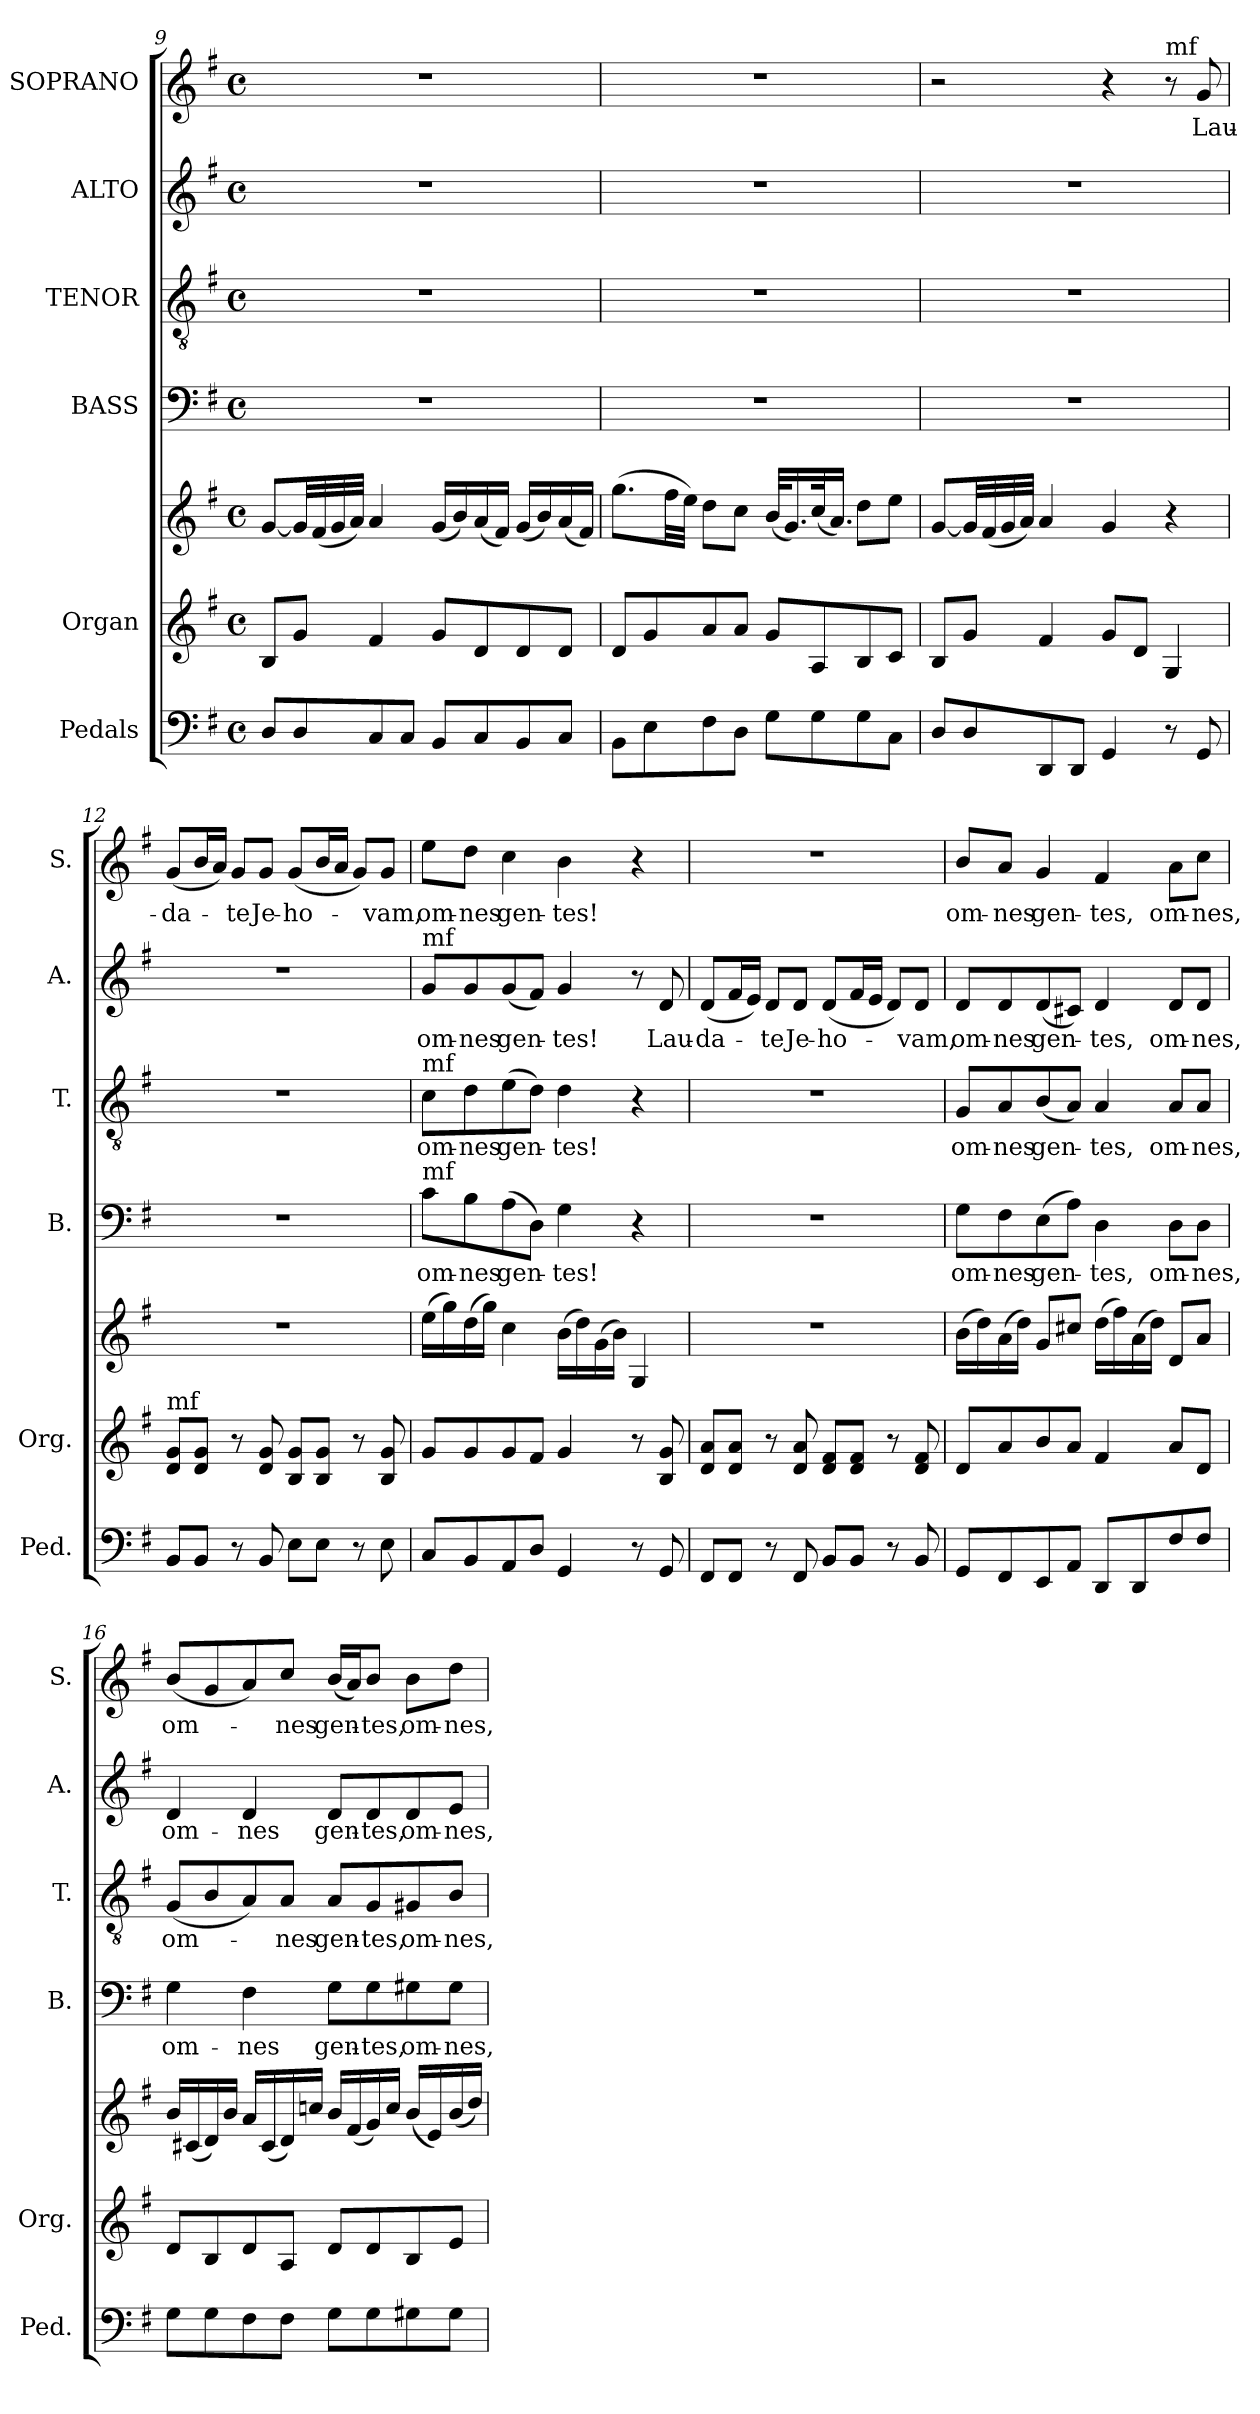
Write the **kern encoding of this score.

**kern	**kern	**kern	**kern	**text	**kern	**text	**kern	**text	**kern	**text
*part6	*part5	*part5	*part4	*part4	*part3	*part3	*part2	*part2	*part1	*part1
*staff7	*staff6	*staff5	*staff4	*staff4	*staff3	*staff3	*staff2	*staff2	*staff1	*staff1
*I"Pedals	*I"Organ	*	*I"BASS	*	*I"TENOR	*	*I"ALTO	*	*I"SOPRANO	*
*I'Ped.	*I'Org.	*	*I'B.	*	*I'T.	*	*I'A.	*	*I'S.	*
!!LO:LB:g=z
*clefF4	*clefG2	*clefG2	*clefF4	*	*clefGv2	*	*clefG2	*	*clefG2	*
*	*	*	*	*	*ITrd7c12	*	*	*	*	*
*k[f#]	*k[f#]	*k[f#]	*k[f#]	*	*k[f#]	*	*k[f#]	*	*k[f#]	*
*G:	*G:	*G:	*G:	*	*G:	*	*G:	*	*G:	*
*M4/4	*M4/4	*M4/4	*M4/4	*	*M4/4	*	*M4/4	*	*M4/4	*
*met(c)	*met(c)	*met(c)	*met(c)	*	*met(c)	*	*met(c)	*	*met(c)	*
=9	=9	=9	=9	=9	=9	=9	=9	=9	=9	=9
8D/L	8B/L	[8g/L	1r	.	1r	.	1r	.	1r	.
8D/	8g/J	32g/LL]	.	.	.	.	.	.	.	.
.	.	(<32f#/	.	.	.	.	.	.	.	.
.	.	32g/	.	.	.	.	.	.	.	.
.	.	32a/JJJ)	.	.	.	.	.	.	.	.
8C/	4f#/	4a/	.	.	.	.	.	.	.	.
8C/J	.	.	.	.	.	.	.	.	.	.
8BB/L	8g/L	(<16g/LL	.	.	.	.	.	.	.	.
.	.	16b/)	.	.	.	.	.	.	.	.
8C/	8d/	(<16a/	.	.	.	.	.	.	.	.
.	.	16f#/JJ)	.	.	.	.	.	.	.	.
8BB/	8d/	(<16g/LL	.	.	.	.	.	.	.	.
.	.	16b/)	.	.	.	.	.	.	.	.
8C/J	8d/J	(<16a/	.	.	.	.	.	.	.	.
.	.	16f#/JJ)	.	.	.	.	.	.	.	.
=10	=10	=10	=10	=10	=10	=10	=10	=10	=10	=10
8BB\L	8d/L	(>8.gg\L	1r	.	1r	.	1r	.	1r	.
8E\	8g/	.	.	.	.	.	.	.	.	.
.	.	32ff#\LL	.	.	.	.	.	.	.	.
.	.	32ee\JJJ)	.	.	.	.	.	.	.	.
8F#\	8a/	8dd\L	.	.	.	.	.	.	.	.
8D\J	8a/J	8cc\J	.	.	.	.	.	.	.	.
8G\L	8g/L	(<32b/KLL	.	.	.	.	.	.	.	.
.	.	16.g/)	.	.	.	.	.	.	.	.
8G\	8A/	(<32cc/K	.	.	.	.	.	.	.	.
.	.	16.a/JJ)	.	.	.	.	.	.	.	.
8G\	8B/	8dd\L	.	.	.	.	.	.	.	.
8C\J	8c/J	8ee\J	.	.	.	.	.	.	.	.
=11	=11	=11	=11	=11	=11	=11	=11	=11	=11	=11
8D/L	8B/L	[8g/L	1r	.	1r	.	1r	.	2r	.
8D/	8g/J	32g/LL]	.	.	.	.	.	.	.	.
.	.	(<32f#/	.	.	.	.	.	.	.	.
.	.	32g/	.	.	.	.	.	.	.	.
.	.	32a/JJJ)	.	.	.	.	.	.	.	.
8DD/	4f#/	4a/	.	.	.	.	.	.	.	.
8DD/J	.	.	.	.	.	.	.	.	.	.
4GG/	8g/L	4g/	.	.	.	.	.	.	4r	.
.	8d/J	.	.	.	.	.	.	.	.	.
!	!	!	!	!	!	!	!	!	!LO:TX:a:t=mf	!
8r	4G/	4r	.	.	.	.	.	.	8r	.
!	!	!	!	!	!	!	!	!	!	!LO:LY:b
8GG/	.	.	.	.	.	.	.	.	8g/	Lau-
!!LO:PB:g=z
=12	=12	=12	=12	=12	=12	=12	=12	=12	=12	=12
!	!LO:TX:a:t=mf	!	!	!	!	!	!	!	!	!
!	!	!	!	!	!	!	!	!	!	!LO:LY:b
8BB/L	8d/ 8g/L	1r	1r	.	1r	.	1r	.	(<8g/L	-da-
8BB/J	8d/ 8g/J	.	.	.	.	.	.	.	16b/L	.
.	.	.	.	.	.	.	.	.	16a/JJ)	.
!	!	!	!	!	!	!	!	!	!	!LO:LY:b
8r	8r	.	.	.	.	.	.	.	8g/L	-te
!	!	!	!	!	!	!	!	!	!	!LO:LY:b
8BB/	8d/ 8g/	.	.	.	.	.	.	.	8g/J	Je-
!	!	!	!	!	!	!	!	!	!	!LO:LY:b
8E\L	8B/ 8g/L	.	.	.	.	.	.	.	(<8g/L	-ho-
8E\J	8B/ 8g/J	.	.	.	.	.	.	.	16b/L	.
.	.	.	.	.	.	.	.	.	16a/JJ	.
8r	8r	.	.	.	.	.	.	.	8g/L)	.
!	!	!	!	!	!	!	!	!	!	!LO:LY:b
8E\	8B/ 8g/	.	.	.	.	.	.	.	8g/J	-vam,
!!LO:PB:g=z
=13	=13	=13	=13	=13	=13	=13	=13	=13	=13	=13
!	!	!	!	!	!	!	!LO:TX:a:t=mf	!	!	!
!	!	!	!	!	!LO:TX:a:t=mf	!	!	!	!	!
!	!	!	!LO:TX:a:t=mf	!	!	!	!	!	!	!
!	!	!	!	!LO:LY:b	!	!LO:LY:b	!	!LO:LY:b	!	!LO:LY:b
8C/L	8g/L	(>16ee\LL	8c\L	om-	8C\L	om-	8g/L	om-	8ee\L	om-
.	.	16gg\)	.	.	.	.	.	.	.	.
!	!	!	!	!LO:LY:b	!	!LO:LY:b	!	!LO:LY:b	!	!LO:LY:b
8BB/	8g/	(>16dd\	8B\	-nes	8D\	-nes	8g/	-nes	8dd\J	-nes
.	.	16gg\JJ)	.	.	.	.	.	.	.	.
!	!	!	!	!LO:LY:b	!	!LO:LY:b	!	!LO:LY:b	!	!LO:LY:b
8AA/	8g/	4cc\	(>8A\	gen-	(>8E\	gen-	(<8g/	gen-	4cc\	gen-
8D/J	8f#/J	.	8D\J)	.	8D\J)	.	8f#/J)	.	.	.
!	!	!	!	!LO:LY:b	!	!LO:LY:b	!	!LO:LY:b	!	!LO:LY:b
4GG/	4g/	(>16b\LL	4G\	-tes!	4D\	-tes!	4g/	-tes!	4b\	-tes!
.	.	16dd\)	.	.	.	.	.	.	.	.
.	.	(>16g\	.	.	.	.	.	.	.	.
.	.	16b\JJ)	.	.	.	.	.	.	.	.
8r	8r	4G/	4r	.	4r	.	8r	.	4r	.
!	!	!	!	!	!	!	!	!LO:LY:b	!	!
8GG/	8B/ 8g/	.	.	.	.	.	8d/	Lau-	.	.
=14	=14	=14	=14	=14	=14	=14	=14	=14	=14	=14
!	!	!	!	!	!	!	!	!LO:LY:b	!	!
8FF#/L	8d/ 8a/L	1r	1r	.	1r	.	(<8d/L	-da-	1r	.
8FF#/J	8d/ 8a/J	.	.	.	.	.	16f#/L	.	.	.
.	.	.	.	.	.	.	16e/JJ)	.	.	.
!	!	!	!	!	!	!	!	!LO:LY:b	!	!
8r	8r	.	.	.	.	.	8d/L	-te	.	.
!	!	!	!	!	!	!	!	!LO:LY:b	!	!
8FF#/	8d/ 8a/	.	.	.	.	.	8d/J	Je-	.	.
!	!	!	!	!	!	!	!	!LO:LY:b	!	!
8BB/L	8d/ 8f#/L	.	.	.	.	.	(<8d/L	-ho-	.	.
8BB/J	8d/ 8f#/J	.	.	.	.	.	16f#/L	.	.	.
.	.	.	.	.	.	.	16e/JJ	.	.	.
8r	8r	.	.	.	.	.	8d/L)	.	.	.
!	!	!	!	!	!	!	!	!LO:LY:b	!	!
8BB/	8d/ 8f#/	.	.	.	.	.	8d/J	-vam,	.	.
=15	=15	=15	=15	=15	=15	=15	=15	=15	=15	=15
!	!	!	!	!LO:LY:b	!	!LO:LY:b	!	!LO:LY:b	!	!LO:LY:b
8GG/L	8d/L	(>16b\LL	8G\L	om-	8GG/L	om-	8d/L	om-	8b/L	om-
.	.	16dd\)	.	.	.	.	.	.	.	.
!	!	!	!	!LO:LY:b	!	!LO:LY:b	!	!LO:LY:b	!	!LO:LY:b
8FF#/	8a/	(>16a\	8F#\	-nes	8AA/	-nes	8d/	-nes	8a/J	-nes
.	.	16dd\JJ)	.	.	.	.	.	.	.	.
!	!	!	!	!LO:LY:b	!	!LO:LY:b	!	!LO:LY:b	!	!LO:LY:b
8EE/	8b/	8g/L	(>8E\	gen-	(<8BB/	gen-	(<8d/	gen-	4g/	gen-
8AA/J	8a/J	8cc#X/J	8A\J)	.	8AA/J)	.	8c#X/J)	.	.	.
!	!	!	!	!LO:LY:b	!	!LO:LY:b	!	!LO:LY:b	!	!LO:LY:b
8DD/L	4f#/	(>16dd\LL	4D\	-tes,	4AA/	-tes,	4d/	-tes,	4f#/	-tes,
.	.	16ff#\)	.	.	.	.	.	.	.	.
8DD/	.	(>16a\	.	.	.	.	.	.	.	.
.	.	16dd\JJ)	.	.	.	.	.	.	.	.
!	!	!	!	!LO:LY:b	!	!LO:LY:b	!	!LO:LY:b	!	!LO:LY:b
8F#/	8a/L	8d/L	8D\L	om-	8AA/L	om-	8d/L	om-	8a\L	om-
!	!	!	!	!LO:LY:b	!	!LO:LY:b	!	!LO:LY:b	!	!LO:LY:b
8F#/J	8d/J	8a/J	8D\J	-nes,	8AA/J	-nes,	8d/J	-nes,	8cc\J	-nes,
!!LO:PB:g=z
=16	=16	=16	=16	=16	=16	=16	=16	=16	=16	=16
!	!	!	!	!LO:LY:b	!	!LO:LY:b	!	!LO:LY:b	!	!LO:LY:b
8G\L	8d/L	16b/LL	4G\	om-	(<8GG/L	om-	4d/	om-	(<8b/L	om-
.	.	(<16c#X/	.	.	.	.	.	.	.	.
8G\	8B/	16d/)	.	.	8BB/	.	.	.	8g/	.
.	.	16b/JJ	.	.	.	.	.	.	.	.
!	!	!	!	!LO:LY:b	!	!	!	!LO:LY:b	!	!
8F#\	8d/	16a/LL	4F#\	-nes	8AA/)	.	4d/	-nes	8a/)	.
.	.	(<16c#/	.	.	.	.	.	.	.	.
!	!	!	!	!	!	!LO:LY:b	!	!	!	!LO:LY:b
8F#\J	8A/J	16d/)	.	.	8AA/J	-nes	.	.	8cc/J	-nes
.	.	16ccn/JJ	.	.	.	.	.	.	.	.
!	!	!	!	!LO:LY:b	!	!LO:LY:b	!	!LO:LY:b	!	!LO:LY:b
8G\L	8d/L	16b/LL	8G\L	gen-	8AA/L	gen-	8d/L	gen-	(<16b/LL	gen-
.	.	(<16f#/	.	.	.	.	.	.	16a/J)	.
!	!	!	!	!LO:LY:b	!	!LO:LY:b	!	!LO:LY:b	!	!LO:LY:b
8G\	8d/	16g/)	8G\	-tes,	8GG/	-tes,	8d/	-tes,	8b/J	-tes,
.	.	16cc/JJ	.	.	.	.	.	.	.	.
!	!	!	!	!LO:LY:b	!	!LO:LY:b	!	!LO:LY:b	!	!LO:LY:b
8G#X\	8B/	(<16b/LL	8G#X\	om-	8GG#X/	om-	8d/	om-	8b\L	om-
.	.	16e/)	.	.	.	.	.	.	.	.
!	!	!	!	!LO:LY:b	!	!LO:LY:b	!	!LO:LY:b	!	!LO:LY:b
8G#\J	8e/J	(<16b/	8G#\J	-nes,	8BB/J	-nes,	8e/J	-nes,	8dd\J	-nes,
.	.	16dd/JJ)	.	.	.	.	.	.	.	.
=	=	=	=	=	=	=	=	=	=	=
*-	*-	*-	*-	*-	*-	*-	*-	*-	*-	*-
